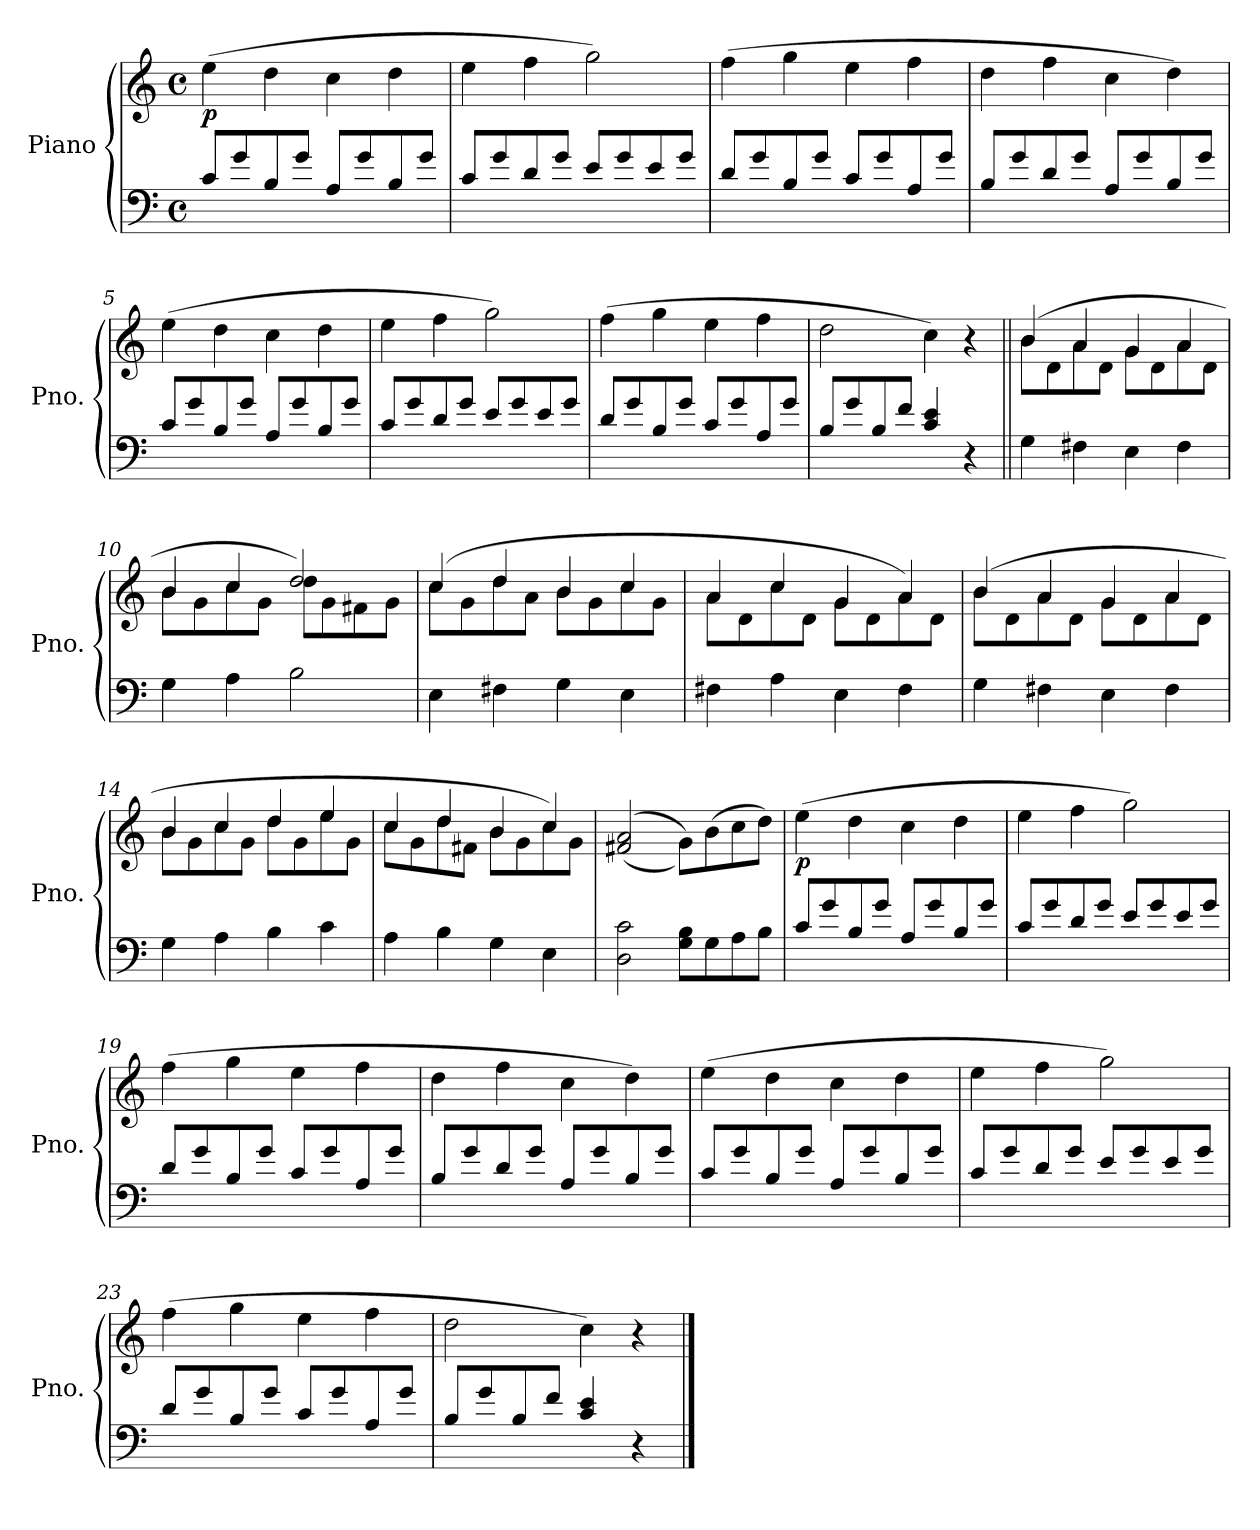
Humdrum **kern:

**kern	**kern	**dynam
*part1	*part1	*part1
*staff2	*staff1	*staff1/2
*I"Piano	*	*
*I'Pno.	*	*
*clefF4	*clefG2	*
*k[]	*k[]	*
*M4/4	*M4/4	*
*met(c)	*met(c)	*
=1	=1	=1
!	!	!LO:DY:b
8c/L	(>4ee\	p
8g/	.	.
8B/	4dd\	.
8g/J	.	.
8A/L	4cc\	.
8g/	.	.
8B/	4dd\	.
8g/J	.	.
=2	=2	=2
8c/L	4ee\	.
8g/	.	.
8d/	4ff\	.
8g/J	.	.
8e/L	2gg\)	.
8g/	.	.
8e/	.	.
8g/J	.	.
=3	=3	=3
8d/L	(>4ff\	.
8g/	.	.
8B/	4gg\	.
8g/J	.	.
8c/L	4ee\	.
8g/	.	.
8A/	4ff\	.
8g/J	.	.
=4	=4	=4
8B/L	4dd\	.
8g/	.	.
8d/	4ff\	.
8g/J	.	.
8A/L	4cc\	.
8g/	.	.
8B/	4dd\)	.
8g/J	.	.
=5	=5	=5
8c/L	(>4ee\	.
8g/	.	.
8B/	4dd\	.
8g/J	.	.
8A/L	4cc\	.
8g/	.	.
8B/	4dd\	.
8g/J	.	.
!!LO:LB:g=z
=6	=6	=6
8c/L	4ee\	.
8g/	.	.
8d/	4ff\	.
8g/J	.	.
8e/L	2gg\)	.
8g/	.	.
8e/	.	.
8g/J	.	.
=7	=7	=7
8d/L	(>4ff\	.
8g/	.	.
8B/	4gg\	.
8g/J	.	.
8c/L	4ee\	.
8g/	.	.
8A/	4ff\	.
8g/J	.	.
=8	=8	=8
8B/L	2dd\	.
8g/	.	.
8B/	.	.
8f/J	.	.
4c/ 4e/	4cc\)	.
4r	4r	.
=9||	=9||	=9||
*	*^	*
4G\	(>4b/	8b\L	.
.	.	8d\	.
4F#X\	4a/	8a\	.
.	.	8d\J	.
4E\	4g/	8g\L	.
.	.	8d\	.
4F#\	4a/	8a\	.
.	.	8d\J	.
=10	=10	=10	=10
4G\	4b/	8b\L	.
.	.	8g\	.
4A\	4cc/	8cc\	.
.	.	8g\J	.
2B\	2dd/)	8dd\L	.
.	.	8g\	.
.	.	8f#X\	.
.	.	8g\J	.
!!LO:LB:g=z	!!
=11	=11	=11	=11
4E\	(>4cc/	8cc\L	.
.	.	8g\	.
4F#X\	4dd/	8dd\	.
.	.	8a\J	.
4G\	4b/	8b\L	.
.	.	8g\	.
4E\	4cc/	8cc\	.
.	.	8g\J	.
=12	=12	=12	=12
4F#X\	4a/	8a\L	.
.	.	8d\	.
4A\	4cc/	8cc\	.
.	.	8d\J	.
4E\	4g/	8g\L	.
.	.	8d\	.
4F#\	4a/)	8a\	.
.	.	8d\J	.
=13	=13	=13	=13
4G\	(>4b/	8b\L	.
.	.	8d\	.
4F#X\	4a/	8a\	.
.	.	8d\J	.
4E\	4g/	8g\L	.
.	.	8d\	.
4F#\	4a/	8a\	.
.	.	8d\J	.
=14	=14	=14	=14
4G\	4b/	8b\L	.
.	.	8g\	.
4A\	4cc/	8cc\	.
.	.	8g\J	.
4B\	4dd/	8dd\L	.
.	.	8g\	.
4c\	4ee/	8ee\	.
.	.	8g\J	.
!!LO:LB:g=z	!!
=15	=15	=15	=15
4A\	4cc/	8cc\L	.
.	.	8g\	.
4B\	4dd/	8dd\	.
.	.	8f#X\J	.
4G\	4b/	8b\L	.
.	.	8g\	.
4E\	4cc/)	8cc\	.
.	.	8g\J	.
*	*v	*v	*
=16	=16	=16
2D\ 2c\	(>(<2f#X/ 2a/	.
8G\ 8B\L	8g\L))	.
8G\	(>8b\	.
8A\	8cc\	.
8B\J	8dd\J)	.
=17	=17	=17
!	!	!LO:DY:b
8c/L	(>4ee\	p
8g/	.	.
8B/	4dd\	.
8g/J	.	.
8A/L	4cc\	.
8g/	.	.
8B/	4dd\	.
8g/J	.	.
=18	=18	=18
8c/L	4ee\	.
8g/	.	.
8d/	4ff\	.
8g/J	.	.
8e/L	2gg\)	.
8g/	.	.
8e/	.	.
8g/J	.	.
=19	=19	=19
8d/L	(>4ff\	.
8g/	.	.
8B/	4gg\	.
8g/J	.	.
8c/L	4ee\	.
8g/	.	.
8A/	4ff\	.
8g/J	.	.
!!LO:LB:g=z
=20	=20	=20
8B/L	4dd\	.
8g/	.	.
8d/	4ff\	.
8g/J	.	.
8A/L	4cc\	.
8g/	.	.
8B/	4dd\)	.
8g/J	.	.
=21	=21	=21
8c/L	(>4ee\	.
8g/	.	.
8B/	4dd\	.
8g/J	.	.
8A/L	4cc\	.
8g/	.	.
8B/	4dd\	.
8g/J	.	.
=22	=22	=22
8c/L	4ee\	.
8g/	.	.
8d/	4ff\	.
8g/J	.	.
8e/L	2gg\)	.
8g/	.	.
8e/	.	.
8g/J	.	.
=23	=23	=23
8d/L	(>4ff\	.
8g/	.	.
8B/	4gg\	.
8g/J	.	.
8c/L	4ee\	.
8g/	.	.
8A/	4ff\	.
8g/J	.	.
=24	=24	=24
8B/L	2dd\	.
8g/	.	.
8B/	.	.
8f/J	.	.
4c/ 4e/	4cc\)	.
4r	4r	.
==	==	==
*-	*-	*-
